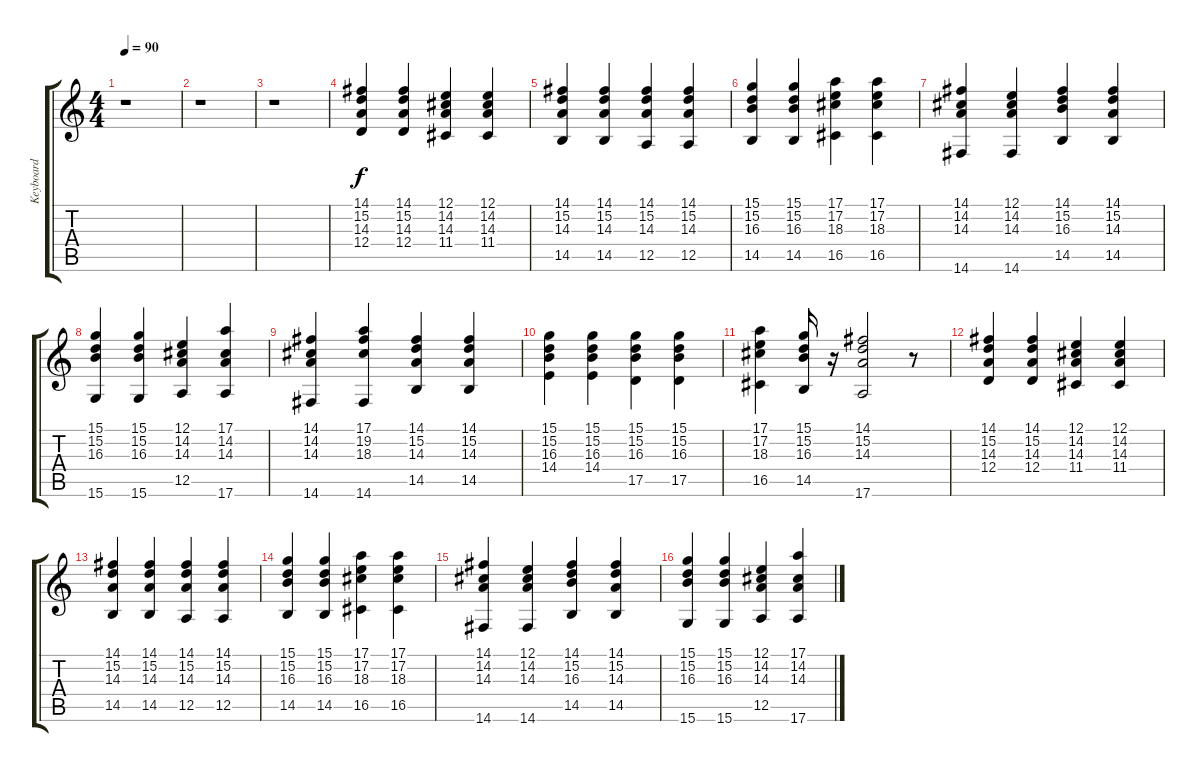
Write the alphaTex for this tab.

\track ("Keyboard" "Keyboard") {instrument acousticgrandpiano}
\staff {score tabs}
\tuning (E4 B3 G3 D3 A2 E2) {hide}
\ts (4 4)
\tempo 90
\clef g2
\ks c
r.1{dy f instrument acousticgrandpiano} |
r.1 |
r.1 |
(14.1 15.2 14.3 12.4).4 (14.1 15.2 14.3 12.4).4 (12.1 14.2 14.3 11.4).4 (12.1 14.2 14.3 11.4).4 |
(14.1 15.2 14.3 14.5).4 (14.1 15.2 14.3 14.5).4 (14.1 15.2 14.3 12.5).4 (14.1 15.2 14.3 12.5).4 |
(15.1 15.2 16.3 14.5).4 (15.1 15.2 16.3 14.5).4 (17.1 17.2 18.3 16.5).4 (17.1 17.2 18.3 16.5).4 |
(14.1 14.2 14.3 14.6).4 (12.1 14.2 14.3 14.6).4 (14.1 15.2 16.3 14.5).4 (14.1 15.2 14.3 14.5).4 |
(15.1 15.2 16.3 15.6).4 (15.1 15.2 16.3 15.6).4 (12.1 14.2 14.3 12.5).4 (17.1 14.2 14.3 17.6).4 |
(14.1 14.2 14.3 14.6).4 (17.1 19.2 18.3 14.6).4 (14.1 15.2 14.3 14.5).4 (14.1 15.2 14.3 14.5).4 |
(15.1 15.2 16.3 14.4).4 (15.1 15.2 16.3 14.4).4 (15.1 15.2 16.3 17.5).4 (15.1 15.2 16.3 17.5).4 |
(17.1 17.2 18.3 16.5).4 (15.1 15.2 16.3 14.5).16 r.16 (14.1 15.2 14.3 17.6).2 r.8 |
(14.1 15.2 14.3 12.4).4 (14.1 15.2 14.3 12.4).4 (12.1 14.2 14.3 11.4).4 (12.1 14.2 14.3 11.4).4 |
(14.1 15.2 14.3 14.5).4 (14.1 15.2 14.3 14.5).4 (14.1 15.2 14.3 12.5).4 (14.1 15.2 14.3 12.5).4 |
(15.1 15.2 16.3 14.5).4 (15.1 15.2 16.3 14.5).4 (17.1 17.2 18.3 16.5).4 (17.1 17.2 18.3 16.5).4 |
(14.1 14.2 14.3 14.6).4 (12.1 14.2 14.3 14.6).4 (14.1 15.2 16.3 14.5).4 (14.1 15.2 14.3 14.5).4 |
(15.1 15.2 16.3 15.6).4 (15.1 15.2 16.3 15.6).4 (12.1 14.2 14.3 12.5).4 (17.1 14.2 14.3 17.6).4
